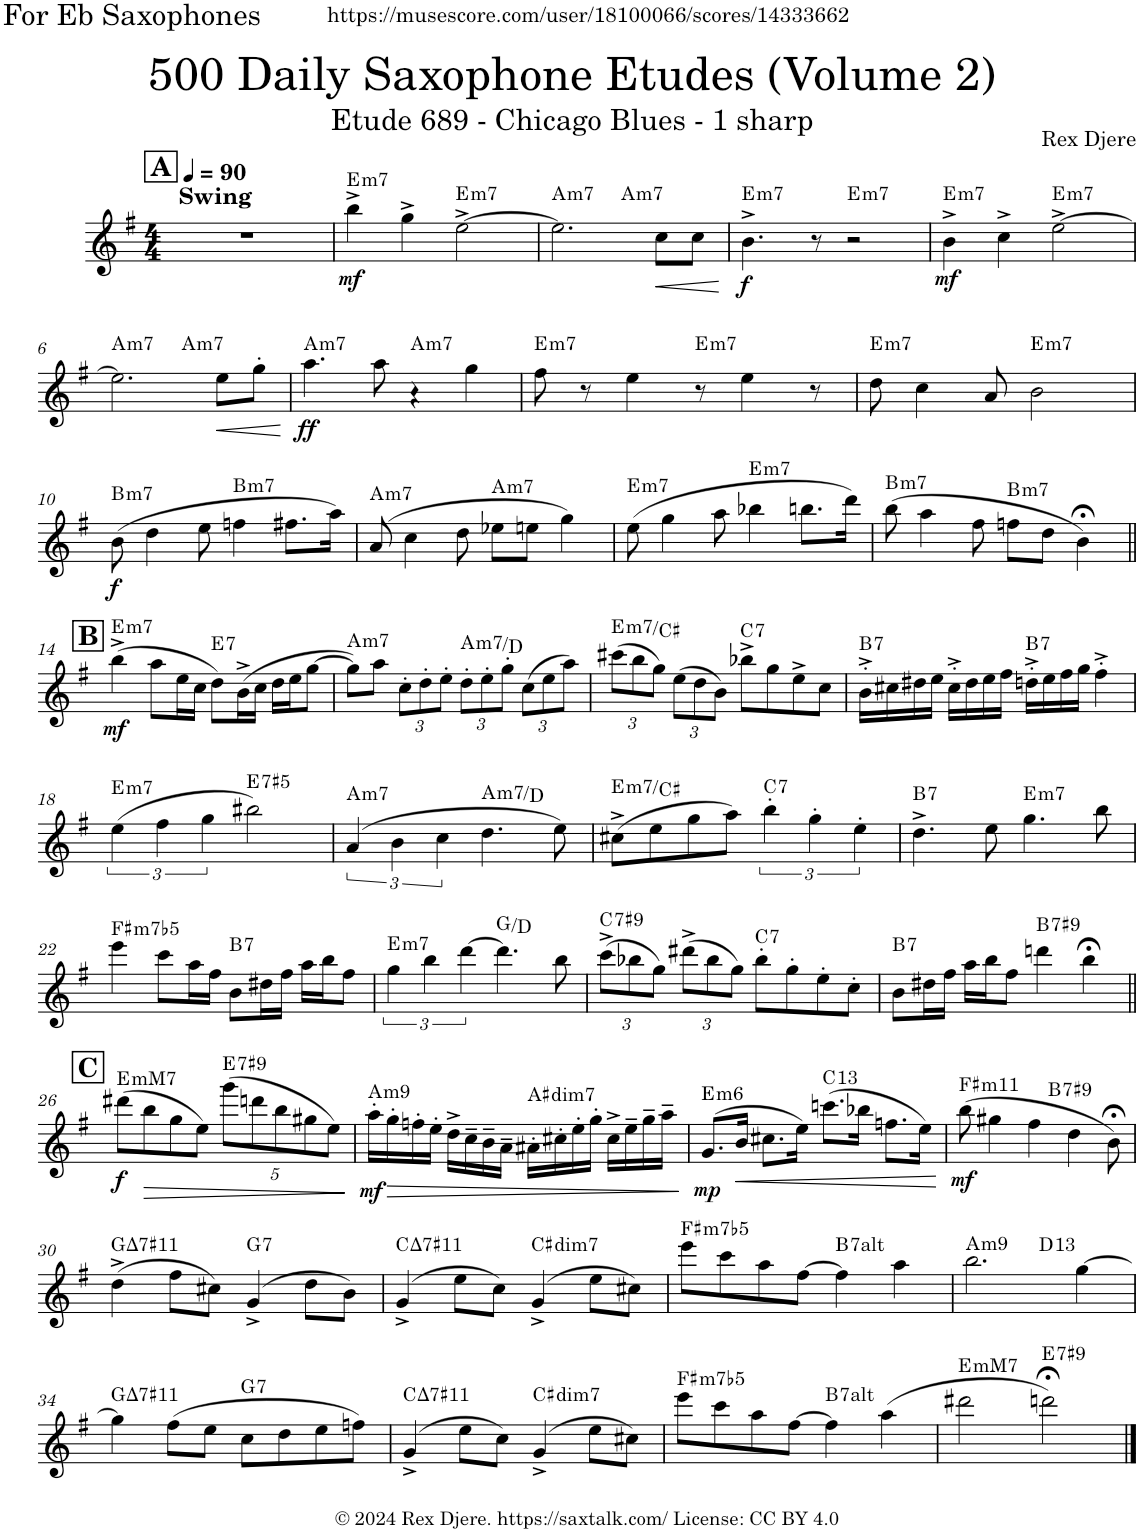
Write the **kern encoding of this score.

**kern	**dynam	**harte
*part1	*part1	*part1
*staff1	*staff1	*
*I"Alto Saxophone	*	*
*I'A. Sax.	*	*
*clefG2	*	*
*Trd5c9	*	*
*k[f#]	*	*
*M4/4	*	*
*MM90	*	*
!!LO:REH:place=s1:a:B:cj:fs=14:t=A
=1	=1	=1
!LO:TX:a:B:t=Swing	!	!
1r	.	.
=2	=2	=2
!	!LO:DY:b	!LO:H:kt=m7
4bb^\	mf	E:min7
4gg^\	.	.
!	!	!LO:H:kt=m7
[2ee^\	.	E:min7
=3	=3	=3
!	!	!LO:H:kt=m7
*^	*	*
2.ee\]	2ryy	.	A:min7
!	!	!	!LO:H:kt=m7
.	2ryy	.	A:min7
!	!	!LO:HP:b	!
8cc\L	.	<	.
8cc\J	.	.	.
.	.	[	.
=4	=4	=4	=4
!	!	!LO:DY:b	!LO:H:kt=m7
*v	*v	*	*
4.b^\	f	E:min7
8r	.	.
!	!	!LO:H:kt=m7
2r	.	E:min7
=5	=5	=5
!	!LO:DY:b	!LO:H:kt=m7
4b^\	mf	E:min7
4cc^\	.	.
!	!	!LO:H:kt=m7
[2ee^\	.	E:min7
!!LO:LB:g=z
=6	=6	=6
!	!	!LO:H:kt=m7
*^	*	*
2.ee\]	2ryy	.	A:min7
!	!	!	!LO:H:kt=m7
.	2ryy	.	A:min7
!	!	!LO:HP:b	!
8ee\L	.	<	.
8gg'\J	.	.	.
.	.	[	.
=7	=7	=7	=7
!	!	!LO:DY:b	!LO:H:kt=m7
*v	*v	*	*
4.aa\	ff	A:min7
8aa\	.	.
!	!	!LO:H:kt=m7
4ra	.	A:min7
4gg\	.	.
=8	=8	=8
!	!	!LO:H:kt=m7
8ff#\	.	E:min7
8r	.	.
4ee\	.	.
!	!	!LO:H:kt=m7
8r	.	E:min7
4ee\	.	.
8r	.	.
=9	=9	=9
!	!	!LO:H:kt=m7
8dd\	.	E:min7
4cc\	.	.
8a/	.	.
!	!	!LO:H:kt=m7
2b\	.	E:min7
!!LO:LB:g=z
=10	=10	=10
!	!LO:DY:b	!LO:H:kt=m7
(8b\	f	B:min7
4dd\	.	.
8ee\	.	.
!	!	!LO:H:kt=m7
4ffn\	.	B:min7
8.ff#X\L	.	.
16aa\Jk)	.	.
=11	=11	=11
!	!	!LO:H:kt=m7
(8a/	.	A:min7
4cc\	.	.
8dd\	.	.
!	!	!LO:H:kt=m7
8ee-X\L	.	A:min7
8een\J	.	.
4gg\)	.	.
=12	=12	=12
!	!	!LO:H:kt=m7
(8ee\	.	E:min7
4gg\	.	.
8aa\	.	.
!	!	!LO:H:kt=m7
4bb-X\	.	E:min7
8.bbn\L	.	.
16ddd\Jk)	.	.
=13	=13	=13
!	!	!LO:H:kt=m7
(8bb\	.	B:min7
4aa\	.	.
8ff#\	.	.
!	!	!LO:H:kt=m7
8ffn\L	.	B:min7
8dd\J	.	.
4b;<\)	.	.
!!LO:LB:g=z
!!LO:REH:place=s1:a:B:cj:fs=14:t=B
=14||	=14||	=14||
!	!LO:DY:b	!LO:H:kt=m7
(4bb^\	mf	E:min7
8aa\L	.	.
16ee\L	.	.
16cc\JJ	.	.
!	!	!LO:H:kt=7
8dd\L)	.	E:7
(16b^\L	.	.
16cc\JJ	.	.
16dd\LL	.	.
16ee\J	.	.
[8gg\J	.	.
=15	=15	=15
!	!	!LO:H:kt=m7
8gg\L])	.	A:min7
8aa\J	.	.
*Xbrackettup	*	*
12cc'\L	.	.
12dd'\	.	.
12ee'\J	.	.
!	!	!LO:H:kt=m7
12dd'\L	.	A:min7/4
12ee'\	.	.
12gg'\J	.	.
(12cc\L	.	.
12ee\	.	.
12aa\J)	.	.
=16	=16	=16
!	!	!LO:H:kt=m7
(12ccc#X\L	.	E:min7/6
12bb\	.	.
12gg\J)	.	.
(12ee\L	.	.
12dd\	.	.
12b\J)	.	.
!	!	!LO:H:kt=7
8bb-X^\L	.	C:7
8gg\	.	.
8ee^\	.	.
8cc\J	.	.
=17	=17	=17
!	!	!LO:H:kt=7
16b^'\LL	.	B:7
16cc#X\	.	.
16dd#X\	.	.
16ee\JJ	.	.
16cc#^'\LL	.	.
16dd#\	.	.
16ee\	.	.
16ff#\JJ	.	.
!	!	!LO:H:kt=7
16ddn^'\LL	.	B:7
16ee\	.	.
16ff#\	.	.
16gg\JJ	.	.
4ff#^'\	.	.
!!LO:LB:g=z
=18	=18	=18
*k[f#]	*	*
*brackettup	*	*
!	!	!LO:H:kt=m7
(6ee\	.	E:min7
6ff#\	.	.
6gg\	.	.
!	!	!LO:H:kt=7
2bb#X\)	.	E:(3,#5,b7)
=19	=19	=19
!	!	!LO:H:kt=m7
(6a/	.	A:min7
6b\	.	.
6cc\	.	.
!	!	!LO:H:kt=m7
4.dd\	.	A:min7/4
8ee\)	.	.
=20	=20	=20
!	!	!LO:H:kt=m7
(8cc#X^\L	.	E:min7/6
8ee\	.	.
8gg\	.	.
8aa\J)	.	.
!	!	!LO:H:kt=7
6bb'\	.	C:7
6gg'\	.	.
6ee'\	.	.
=21	=21	=21
!	!	!LO:H:kt=7
4.dd^\	.	B:7
8ee\	.	.
!	!	!LO:H:kt=m7
4.gg\	.	E:min7
8bb\	.	.
!!LO:LB:g=z
=22	=22	=22
!	!	!LO:H:kt=m7b5
4eee\	.	F#:hdim7
8ccc\L	.	.
16aa\L	.	.
16ff#\JJ	.	.
!	!	!LO:H:kt=7
8b\L	.	B:7
16dd#X\L	.	.
16ff#\JJ	.	.
16aa\LL	.	.
16bb\J	.	.
8ff#\J	.	.
=23	=23	=23
!	!	!LO:H:kt=m7
6gg\	.	E:min7
6bb\	.	.
[6ddd\	.	.
4.ddd\]	.	G:maj/5
8bb\	.	.
=24	=24	=24
*Xbrackettup	*	*
!	!	!LO:H:kt=7
(12ccc^\L	.	C:7(#9)
12bb-X\	.	.
12gg\J)	.	.
(12ddd#X^\L	.	.
12bb-\	.	.
12gg\J)	.	.
!	!	!LO:H:kt=7
8bb-'\L	.	C:7
8gg'\	.	.
8ee'\	.	.
8cc'\J	.	.
=25	=25	=25
!	!	!LO:H:kt=7
8b\L	.	B:7
16dd#X\L	.	.
16ff#\JJ	.	.
16aa\LL	.	.
16bb\J	.	.
8ff#\J	.	.
!	!	!LO:H:kt=7
4dddn\	.	B:7(#9)
4bb;<\	.	.
!!LO:LB:g=z
!!LO:REH:place=s1:a:B:cj:fs=14:t=C
=26||	=26||	=26||
!	!LO:DY:b	!LO:H:kt=mM7
(8ddd#X\L	f	E:minmaj7
!	!LO:HP:b	!
8bb\	>	.
8gg\	.	.
8ee\J)	.	.
!	!	!LO:H:kt=7
(10ggg\L	.	E:7(#9)
10dddn\	.	.
10bb\	.	.
10gg#X\	.	.
10ee\J)	.	.
.	]	.
=27	=27	=27
!	!LO:DY:b	!LO:H:kt=m9
16aa'\LL	mf	A:min9
!	!LO:HP:b	!
16gg'\	>	.
16ffn'\	.	.
16ee'\JJ	.	.
16dd^\LL	.	.
16cc~\	.	.
16b~\	.	.
16a~\JJ	.	.
!	!	!LO:H:kt=dim7
16a#X'\LL	.	A#:dim7
16cc#X'\	.	.
16ee'\	.	.
16gg'\JJ	.	.
16cc#^\LL	.	.
16ee~\	.	.
16gg~\	.	.
16aa~\JJ	.	.
.	]	.
=28	=28	=28
!	!LO:DY:b	!LO:H:kt=m6
(8.g/L	mp	E:min6
!	!LO:HP:b	!
16b/Jk	<	.
8.cc#X\L	.	.
16ee\Jk)	.	.
!	!	!LO:H:kt=13
(8.cccn\L	.	C:9(11,13)
16bb-X\Jk	.	.
8.ffn\L	.	.
16ee\Jk)	.	.
.	[	.
=29	=29	=29
!	!LO:DY:b	!LO:H:kt=m11
*^	*	*
(8bb\	2ryy	mf	F#:min9(11)
4gg#X\	.	.	.
4ff#\	.	.	.
!	!	!	!LO:H:kt=7
.	2ryy	.	B:7(#9)
4dd\	.	.	.
8b;<\)	.	.	.
!!LO:LB:g=z	!!
=30	=30	=30	=30
!	!	!	!LO:H:kt=7
*v	*v	*	*
(4dd^\	.	G:maj7(#11)
8ff#\L	.	.
8cc#X\J)	.	.
!	!	!LO:H:kt=7
(4g^/	.	G:7
8dd\L	.	.
8b\J)	.	.
=31	=31	=31
!	!	!LO:H:kt=7
(4g^/	.	C:maj7(#11)
8ee\L	.	.
8cc\J)	.	.
!	!	!LO:H:kt=dim7
(4g^/	.	C#:dim7
8ee\L	.	.
8cc#X\J)	.	.
=32	=32	=32
!	!	!LO:H:kt=m7b5
8eee\L	.	F#:hdim7
8ccc\	.	.
8aa\	.	.
[8ff#\J	.	.
!	!	!LO:H:kt=7
4ff#\]	.	B:(3,b5,#5,b7,b9,#9)
4aa\	.	.
=33	=33	=33
!	!	!LO:H:kt=m9
*^	*	*
2.bb\	2ryy	.	A:min9
!	!	!	!LO:H:kt=13
.	2ryy	.	D:9(11,13)
[4gg\	.	.	.
!!LO:LB:g=z	!!
=34	=34	=34	=34
!	!	!	!LO:H:kt=7
*v	*v	*	*
4gg\]	.	G:maj7(#11)
(8ff#\L	.	.
8ee\J	.	.
!	!	!LO:H:kt=7
8cc\L	.	G:7
8dd\	.	.
8ee\	.	.
8ffn\J)	.	.
=35	=35	=35
!	!	!LO:H:kt=7
(4g^/	.	C:maj7(#11)
8ee\L	.	.
8cc\J)	.	.
!	!	!LO:H:kt=dim7
(4g^/	.	C#:dim7
8ee\L	.	.
8cc#X\J)	.	.
=36	=36	=36
!	!	!LO:H:kt=m7b5
8eee\L	.	F#:hdim7
8ccc\	.	.
8aa\	.	.
[8ff#\J	.	.
!	!	!LO:H:kt=7
4ff#\]	.	B:(3,b5,#5,b7,b9,#9)
(4aa\	.	.
=37	=37	=37
!	!	!LO:H:kt=mM7
2ddd#X\	.	E:minmaj7
!	!	!LO:H:kt=7
2dddn;<\)	.	E:7(#9)
==	==	==
*-	*-	*-
